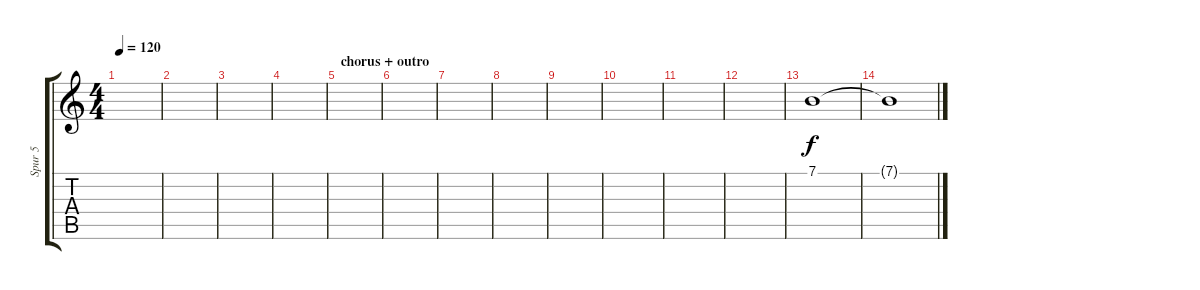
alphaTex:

\track ("Spur 5" "Spur 5") {instrument drawbarorgan}
\staff {score tabs}
\tuning (E4 B3 G3 D3 A2 E2) {hide}
\ts (4 4)
\tempo 120
\clef g2
\ks c
|
|
|
|
\section ("" "chorus + outro")
|
|
|
|
|
|
|
|
7.1.1{dy f} |
7.1{t}.1
